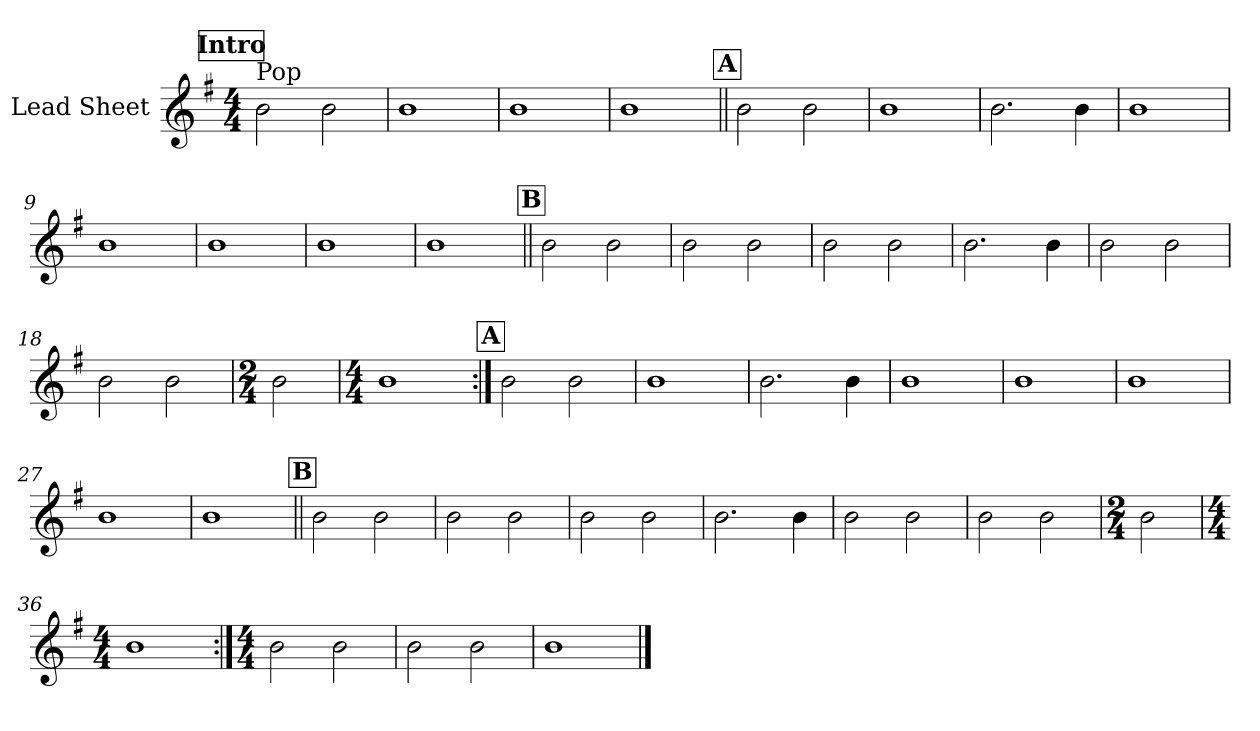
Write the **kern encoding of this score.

**kern
*part1
*staff1
*I"Lead Sheet
*clefG2
*k[f#]
*G:
*M4/4
*MM68
!!LO:REH:place=s1:a:fs=14:t=Intro
=1
!LO:TX:a:t=Pop
2b\
2b\
=2
1b
=3
1b
=4
1b
!!LO:LB:g=z
!!LO:REH:place=s1:a:fs=14:t=A
=5||
2b\
2b\
=6
1b
=7
2.b\
4b\
=8
1b
!!LO:LB:g=z
=9
1b
=10
1b
=11
1b
=12
1b
!!LO:LB:g=z
!!LO:REH:place=s1:a:fs=14:t=B
=13||
2b\
2b\
=14
2b\
2b\
=15
2b\
2b\
=16
2.b\
4b\
!!LO:LB:g=z
=17
2b\
2b\
=18
2b\
2b\
=19
*M2/4
2b\
=20
*M4/4
1b
!!LO:LB:g=z
!!LO:REH:place=s1:a:fs=14:t=A
=21:|!
2b\
2b\
=22
1b
=23
2.b\
4b\
=24
1b
!!LO:LB:g=z
=25
1b
=26
1b
=27
1b
=28
1b
!!LO:LB:g=z
!!LO:REH:place=s1:a:fs=14:t=B
=29||
2b\
2b\
=30
2b\
2b\
=31
2b\
2b\
=32
2.b\
4b\
!!LO:LB:g=z
=33
2b\
2b\
=34
2b\
2b\
=35
*M2/4
2b\
=36
*M4/4
1b
!!LO:LB:g=z
=37:|!
*M4/4
2b\
2b\
=38
2b\
2b\
=39
1b
==
*-
